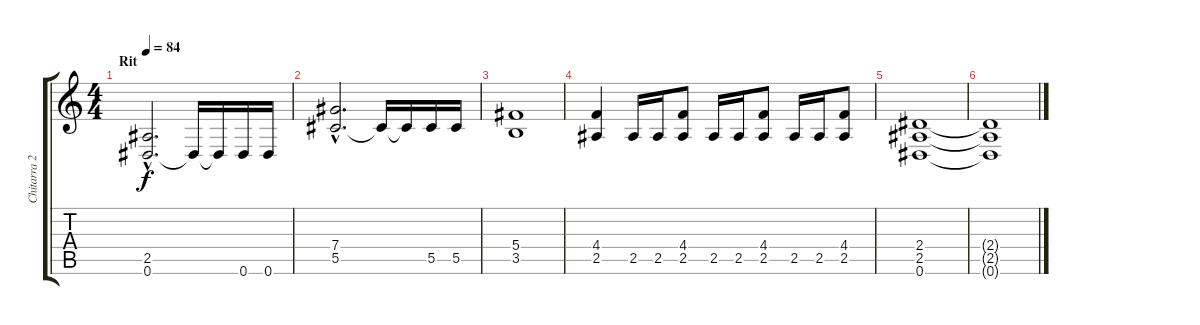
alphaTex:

\track ("Chitarra 2" "Chitarra 2") {instrument distortionguitar}
\staff {score tabs}
\tuning (Eb4 Bb3 Gb3 Db3 Ab2 Eb2) {hide}
\ts (4 4)
\section ("" "Rit")
\tempo 84
\clef g2
\ks c
(2.5{hac} 0.6{hac}).2{d dy f} 0.6{t}.16 0.6{t}.16 0.6.16 0.6.16 |
(7.4{hac} 5.5{hac}).2{d} 5.5{t}.16 5.5{t}.16 5.5.16 5.5.16 |
(5.4 3.5).1 |
(4.4 2.5).4 2.5.16 2.5.16 (4.4 2.5).8 2.5.16 2.5.16 (4.4 2.5).8 2.5.16 2.5.16 (4.4 2.5).8 |
(2.4 2.5 0.6).1{volume 0} |
(2.4{t} 2.5{t} 0.6{t}).1
